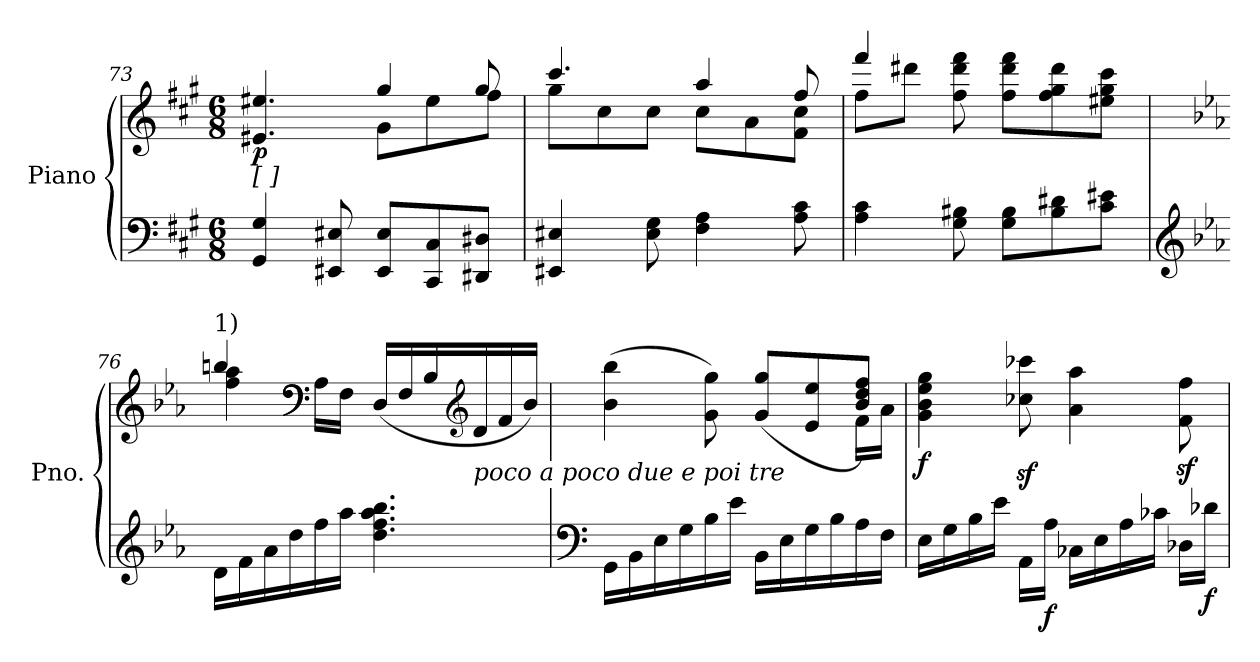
**kern	**kern	**dynam
*part1	*part1	*part1
*staff2	*staff1	*staff1/2
*I"Piano	*	*
*I'Pno.	*	*
!!LO:LB:g=z
*clefF4	*clefG2	*
*k[f#c#g#]	*k[f#c#g#]	*
*M6/8	*M6/8	*
=73	=73	=73
*	*^	*
!	!LO:TX:b:t=[  ]	!	!
!	!	!	!LO:DY:b
4GG#/ 4G#/	4.e#X/ 4.ee#X/	4.ryy	p
8EE#X/ 8E#X/	.	.	.
8EE#/ 8E#/L	4gg#/	8g#\L	.
8CC#/ 8C#/	.	8ee#\	.
8DD#X/ 8D#X/J	8gg#/	8ff#\J	.
!!LO:LB:g=z	!!
=74	=74	=74	=74
4EE#X/ 4E#X/	4.ccc#/	8gg#\L	.
.	.	8cc#\	.
8E#\ 8G#\	.	8cc#\J	.
4F#\ 4A\	4aa/	8cc#\L	.
.	.	8a\	.
8A\ 8c#\	8ff#/	8f#\ 8cc#\J	.
=75	=75	=75	=75
4A\ 4c#\	4fff#/	8ff#\L	.
.	.	8ddd#X\J	.
8G#\ 8B#X\	8ff#\ 8ddd#\ 8fff#\	2ryy	.
8G#\ 8B#\L	8ff#\ 8ddd#\ 8fff#\L	.	.
8B#\ 8d#X\	8ff#\ 8gg#\ 8ddd#\	.	.
8c#\ 8e#X\J	8ee#X\ 8gg#\ 8ccc#\J	.	.
=76	=76	=76	=76
*clefG2	*	*	*
*k[b-e-a-]	*k[b-e-a-]	*	*
!	!LO:TX:a:t=1)	!	!
16d\LL	4bbn/	4ff\ 4aa-\	.
16f\	.	.	.
16a-\	.	.	.
16dd\	.	.	.
*	*clefF4	*	*
16ff\	16A-\LL	2ryy	.
16aa-\JJ	16F\JJ	.	.
4.dd\ 4.ff\ 4.aa-\ 4.bb-\	(<16D/LL	.	.
.	16F/	.	.
.	16B-/	.	.
*	*clefG2	*	*
!	!LO:TX:b:i:t=poco     a     poco   due    e  poi  tre	!	!
.	16d/	.	.
.	16f/	.	.
.	16b-/JJ)	.	.
=77	=77	=77	=77
*clefF4	*	*	*
*	*MM46	*	*
16GG\LL	(>4b-\ 4bb-\	8ryy	.
16BB-\	.	.	.
*	*v	*v	*
16E-\	.	.
16G\	.	.
16B-\	8g\ 8gg\)	.
16e-\JJ	.	.
16BB-\LL	(<8g/ 8gg/L	.
16E-\	.	.
16G\	8e-/ 8ee-/	.
16B-\	.	.
*	*^	*
16A-\	8b-/ 8dd/ 8ff/J)	16f\LL	.
16F\JJ	.	16a-\JJ	.
!!LO:LB:g=z
=78	=78	=78	=78
!	!LO:TX:b:i:t=corde	!	!
!	!	!	!LO:DY:b
*	*v	*v	*
16E-\LL	4g\ 4b-\ 4ee-\ 4gg\	f
16G\	.	.
16B-\	.	.
16e-\JJ	.	.
16AA-\LL	8cc-X\z< 8ccc-X\z<	.
!	!	!LO:DY:b=2
16A-\JJ	.	f
16C-X\LL	4a-\ 4aa-\	.
16E-\	.	.
16A-\	.	.
16c-X\JJ	.	.
16D-X\LL	8f\z< 8ff\z<	.
!	!	!LO:DY:b=2
16d-X\JJ	.	f
=	=	=
*-	*-	*-
